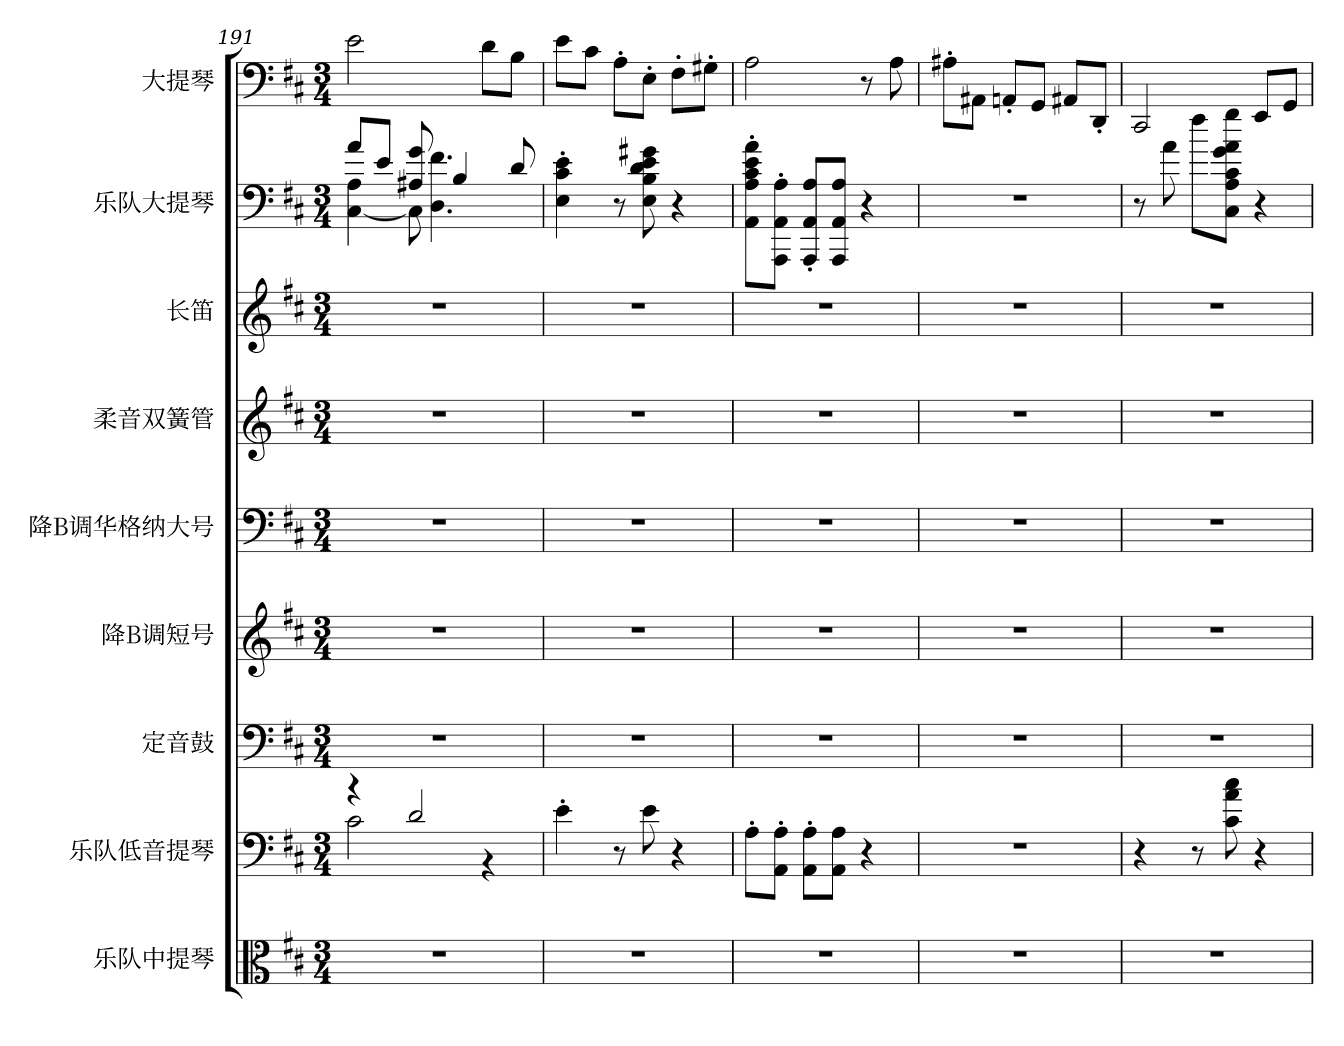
**kern	**kern	**kern	**kern	**kern	**kern	**kern	**kern	**kern
*part9	*part8	*part7	*part6	*part5	*part4	*part3	*part2	*part1
*staff9	*staff8	*staff7	*staff6	*staff5	*staff4	*staff3	*staff2	*staff1
*I"乐队中提琴	*I"乐队低音提琴	*I"定音鼓	*I"降B调短号	*I"降B调华格纳大号	*I"柔音双簧管	*I"长笛	*I"乐队大提琴	*I"大提琴
*clefC3	*clefF4	*clefF4	*clefG2	*clefF4	*clefG2	*clefG2	*clefF4	*clefF4
*	*ITrd7c12	*	*ITrd1c2	*ITrd1c2	*ITrd2c3	*	*	*
*k[f#c#]	*k[f#c#]	*k[f#c#]	*k[]	*k[]	*k[f#c#g#d#a#]	*k[f#c#]	*k[f#c#]	*k[f#c#]
*M3/4	*M3/4	*M3/4	*M3/4	*M3/4	*M3/4	*M3/4	*M3/4	*M3/4
=191	=191	=191	=191	=191	=191	=191	=191	=191
*	*^	*	*	*	*	*	*^	*
2.r	4r	2C#\	2.r	2.r	2.r	2.r	2.r	8a/L	[4C#\ 4A\	2e\
.	.	.	.	.	.	.	.	8e/J	.	.
.	2D/	.	.	.	.	.	.	8A#X/ 8g/	8C#\]	.
.	.	.	.	.	.	.	.	4B/	4.D\ 4.f#\	.
.	.	4r	.	.	.	.	.	.	.	8d\L
.	.	.	.	.	.	.	.	8d/	.	8B\J
*	*v	*v	*	*	*	*	*	*v	*v	*
!!LO:PB:g=z
=192	=192	=192	=192	=192	=192	=192	=192	=192
2.r	4E'\	2.r	2.r	2.r	2.r	2.r	4E\' 4c#\' 4e\'	8e\L
.	.	.	.	.	.	.	.	8c#\J
.	8r	.	.	.	.	.	8r	8A'\L
.	8E\	.	.	.	.	.	8E\ 8B\ 8d\ 8e\ 8g#X\	8E'\J
.	4r	.	.	.	.	.	4r	8F#'\L
.	.	.	.	.	.	.	.	8G#X'\J
=193	=193	=193	=193	=193	=193	=193	=193	=193
2.r	8AA'\L	2.r	2.r	2.r	2.r	2.r	8AA\' 8A\' 8c#\' 8e\' 8a\'L	2A\
.	8AAA\' 8AA\'J	.	.	.	.	.	8AAA\' 8AA\' 8A\'J	.
.	8AAA\' 8AA\'L	.	.	.	.	.	8AAA/' 8AA/' 8A/'L	.
.	8AAA\ 8AA\J	.	.	.	.	.	8AAA/ 8AA/ 8A/J	.
.	4r	.	.	.	.	.	4r	8r
.	.	.	.	.	.	.	.	8A\
=194	=194	=194	=194	=194	=194	=194	=194	=194
2.r	2.r	2.r	2.r	2.r	2.r	2.r	2.r	8A#X'\L
.	.	.	.	.	.	.	.	8AA#X\J
.	.	.	.	.	.	.	.	8AAn'/L
.	.	.	.	.	.	.	.	8GG/J
.	.	.	.	.	.	.	.	8AA#X/L
.	.	.	.	.	.	.	.	8DD'/J
=195	=195	=195	=195	=195	=195	=195	=195	=195
2.r	4r	2.r	2.r	2.r	2.r	2.r	8r	2CC#/
.	.	.	.	.	.	.	8a\	.
.	8r	.	.	.	.	.	8ff#\L	.
.	8C#\ 8A\ 8c#\	.	.	.	.	.	8C#\ 8A\ 8c#\ 8g\ 8a\ 8gg\J	.
.	4r	.	.	.	.	.	4r	8EE/L
.	.	.	.	.	.	.	.	8GG/J
=	=	=	=	=	=	=	=	=
*-	*-	*-	*-	*-	*-	*-	*-	*-
